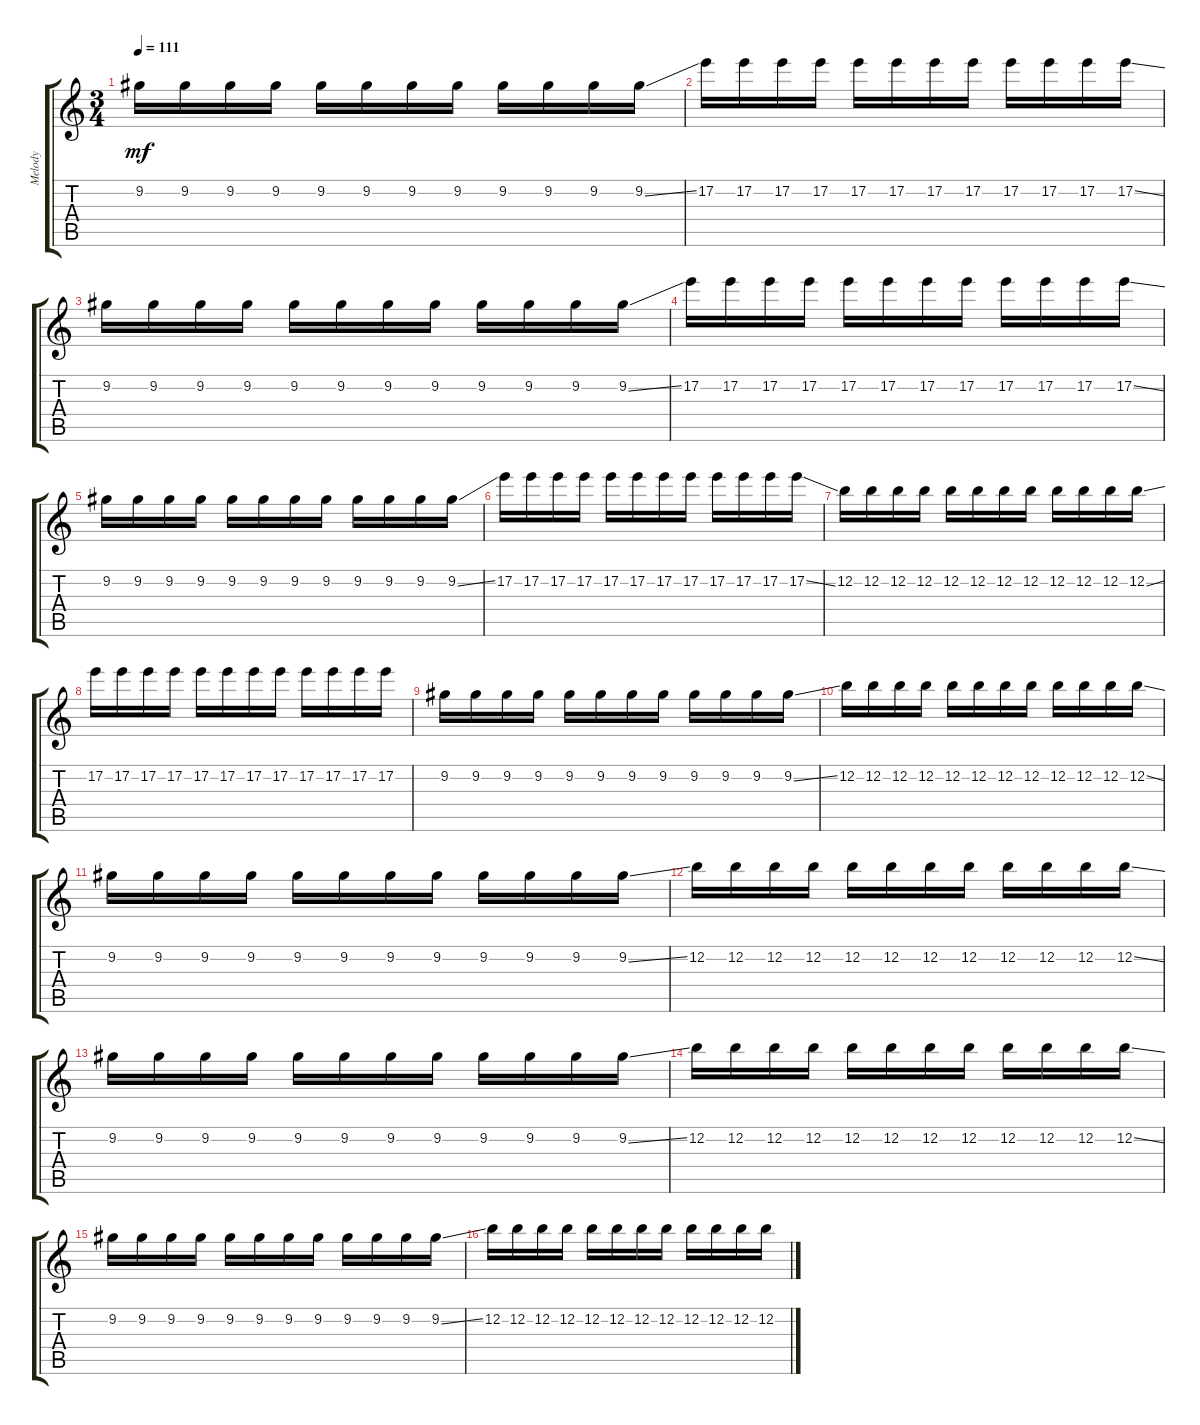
\track ("Melody" "Melody") {instrument electricguitarjazz}
\staff {score tabs}
\tuning (E4 B3 G3 D3 A2 E2) {hide}
\ts (3 4)
\tempo 111
\clef g2
\ks c
9.2.16{dy mf} 9.2.16 9.2.16 9.2.16 9.2.16 9.2.16 9.2.16 9.2.16 9.2.16 9.2.16 9.2.16 9.2{ss}.16 |
17.2.16 17.2.16 17.2.16 17.2.16 17.2.16 17.2.16 17.2.16 17.2.16 17.2.16 17.2.16 17.2.16 17.2{ss}.16 |
9.2.16 9.2.16 9.2.16 9.2.16 9.2.16 9.2.16 9.2.16 9.2.16 9.2.16 9.2.16 9.2.16 9.2{ss}.16 |
17.2.16 17.2.16 17.2.16 17.2.16 17.2.16 17.2.16 17.2.16 17.2.16 17.2.16 17.2.16 17.2.16 17.2{ss}.16 |
9.2.16 9.2.16 9.2.16 9.2.16 9.2.16 9.2.16 9.2.16 9.2.16 9.2.16 9.2.16 9.2.16 9.2{ss}.16 |
17.2.16 17.2.16 17.2.16 17.2.16 17.2.16 17.2.16 17.2.16 17.2.16 17.2.16 17.2.16 17.2.16 17.2{ss}.16 |
12.2.16 12.2.16 12.2.16 12.2.16 12.2.16 12.2.16 12.2.16 12.2.16 12.2.16 12.2.16 12.2.16 12.2{ss}.16 |
17.2.16 17.2.16 17.2.16 17.2.16 17.2.16 17.2.16 17.2.16 17.2.16 17.2.16 17.2.16 17.2.16 17.2.16 |
9.2.16 9.2.16 9.2.16 9.2.16 9.2.16 9.2.16 9.2.16 9.2.16 9.2.16 9.2.16 9.2.16 9.2{ss}.16 |
12.2.16 12.2.16 12.2.16 12.2.16 12.2.16 12.2.16 12.2.16 12.2.16 12.2.16 12.2.16 12.2.16 12.2{ss}.16 |
9.2.16 9.2.16 9.2.16 9.2.16 9.2.16 9.2.16 9.2.16 9.2.16 9.2.16 9.2.16 9.2.16 9.2{ss}.16 |
12.2.16 12.2.16 12.2.16 12.2.16 12.2.16 12.2.16 12.2.16 12.2.16 12.2.16 12.2.16 12.2.16 12.2{ss}.16 |
9.2.16 9.2.16 9.2.16 9.2.16 9.2.16 9.2.16 9.2.16 9.2.16 9.2.16 9.2.16 9.2.16 9.2{ss}.16 |
12.2.16 12.2.16 12.2.16 12.2.16 12.2.16 12.2.16 12.2.16 12.2.16 12.2.16 12.2.16 12.2.16 12.2{ss}.16 |
9.2.16 9.2.16 9.2.16 9.2.16 9.2.16 9.2.16 9.2.16 9.2.16 9.2.16 9.2.16 9.2.16 9.2{ss}.16 |
12.2.16 12.2.16 12.2.16 12.2.16 12.2.16 12.2.16 12.2.16 12.2.16 12.2.16 12.2.16 12.2.16 12.2.16
